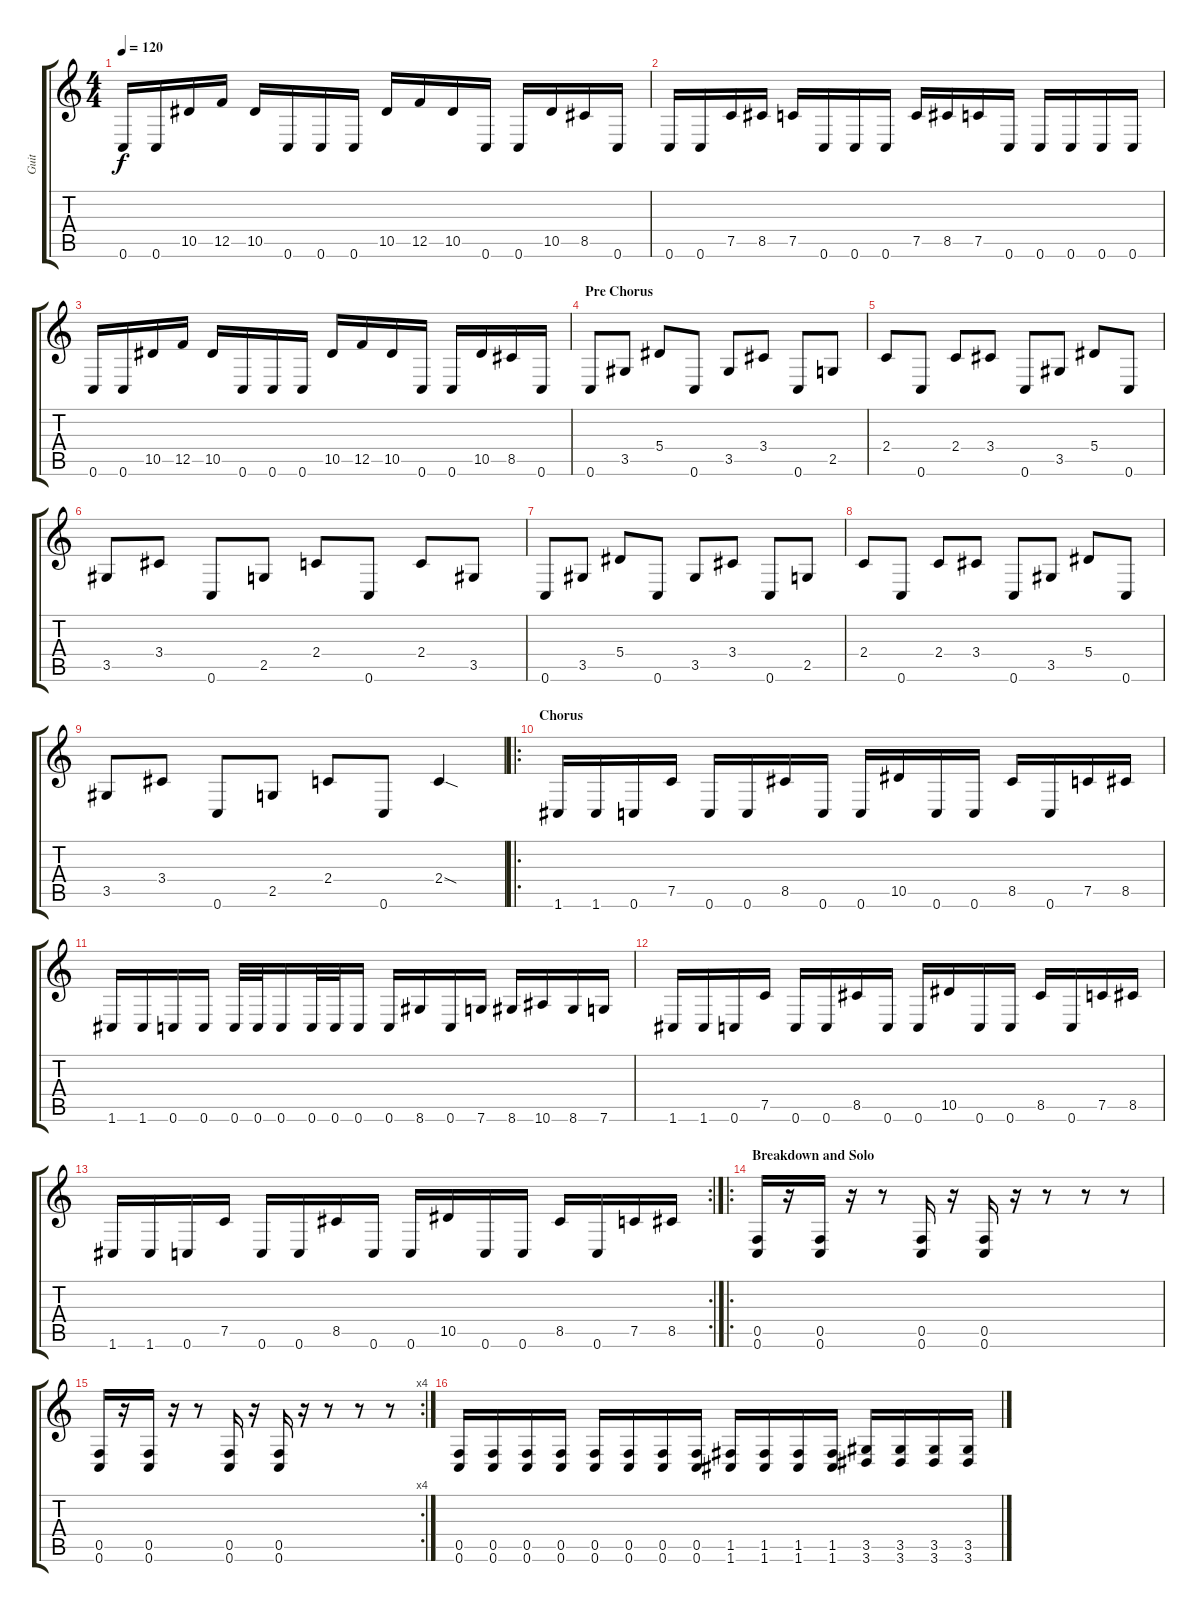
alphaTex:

\track ("Guit" "Guit") {instrument distortionguitar}
\staff {score tabs}
\tuning (C4 G3 Eb3 Bb2 F2 C2) {hide}
\ts (4 4)
\tempo 120
\clef g2
\ks c
0.6.16{dy f} 0.6.16 10.5.16 12.5.16 10.5.16 0.6.16 0.6.16 0.6.16 10.5.16 12.5.16 10.5.16 0.6.16 0.6.16 10.5.16 8.5.16 0.6.16 |
0.6.16 0.6.16 7.5.16 8.5.16 7.5.16 0.6.16 0.6.16 0.6.16 7.5.16 8.5.16 7.5.16 0.6.16 0.6.16 0.6.16 0.6.16 0.6.16 |
0.6.16 0.6.16 10.5.16 12.5.16 10.5.16 0.6.16 0.6.16 0.6.16 10.5.16 12.5.16 10.5.16 0.6.16 0.6.16 10.5.16 8.5.16 0.6.16 |
\section ("" "Pre Chorus")
0.6.8 3.5.8 5.4.8 0.6.8 3.5.8 3.4.8 0.6.8 2.5.8 |
2.4.8 0.6.8 2.4.8 3.4.8 0.6.8 3.5.8 5.4.8 0.6.8 |
3.5.8 3.4.8 0.6.8 2.5.8 2.4.8 0.6.8 2.4.8 3.5.8 |
0.6.8 3.5.8 5.4.8 0.6.8 3.5.8 3.4.8 0.6.8 2.5.8 |
2.4.8 0.6.8 2.4.8 3.4.8 0.6.8 3.5.8 5.4.8 0.6.8 |
3.5.8 3.4.8 0.6.8 2.5.8 2.4.8 0.6.8 2.4{sod}.4 |
\ro
\section ("" "Chorus")
1.6.16 1.6.16 0.6.16 7.5.16 0.6.16 0.6.16 8.5.16 0.6.16 0.6.16 10.5.16 0.6.16 0.6.16 8.5.16 0.6.16 7.5.16 8.5.16 |
1.6.16 1.6.16 0.6.16 0.6.16 0.6.32 0.6.32 0.6.16 0.6.32 0.6.32 0.6.16 0.6.16 8.6.16 0.6.16 7.6.16 8.6.16 10.6.16 8.6.16 7.6.16 |
1.6.16 1.6.16 0.6.16 7.5.16 0.6.16 0.6.16 8.5.16 0.6.16 0.6.16 10.5.16 0.6.16 0.6.16 8.5.16 0.6.16 7.5.16 8.5.16 |
\rc 2
1.6.16 1.6.16 0.6.16 7.5.16 0.6.16 0.6.16 8.5.16 0.6.16 0.6.16 10.5.16 0.6.16 0.6.16 8.5.16 0.6.16 7.5.16 8.5.16 |
\ro
\section ("" "Breakdown and Solo")
(0.5 0.6).16 r.16 (0.5 0.6).16 r.16 r.8 (0.5 0.6).16 r.16 (0.5 0.6).16 r.16 r.8 r.8 r.8 |
\rc 4
(0.5 0.6).16 r.16 (0.5 0.6).16 r.16 r.8 (0.5 0.6).16 r.16 (0.5 0.6).16 r.16 r.8 r.8 r.8 |
(0.5 0.6).16 (0.5 0.6).16 (0.5 0.6).16 (0.5 0.6).16 (0.5 0.6).16 (0.5 0.6).16 (0.5 0.6).16 (0.5 0.6).16 (1.5 1.6).16 (1.5 1.6).16 (1.5 1.6).16 (1.5 1.6).16 (3.5 3.6).16 (3.5 3.6).16 (3.5 3.6).16 (3.5 3.6).16
